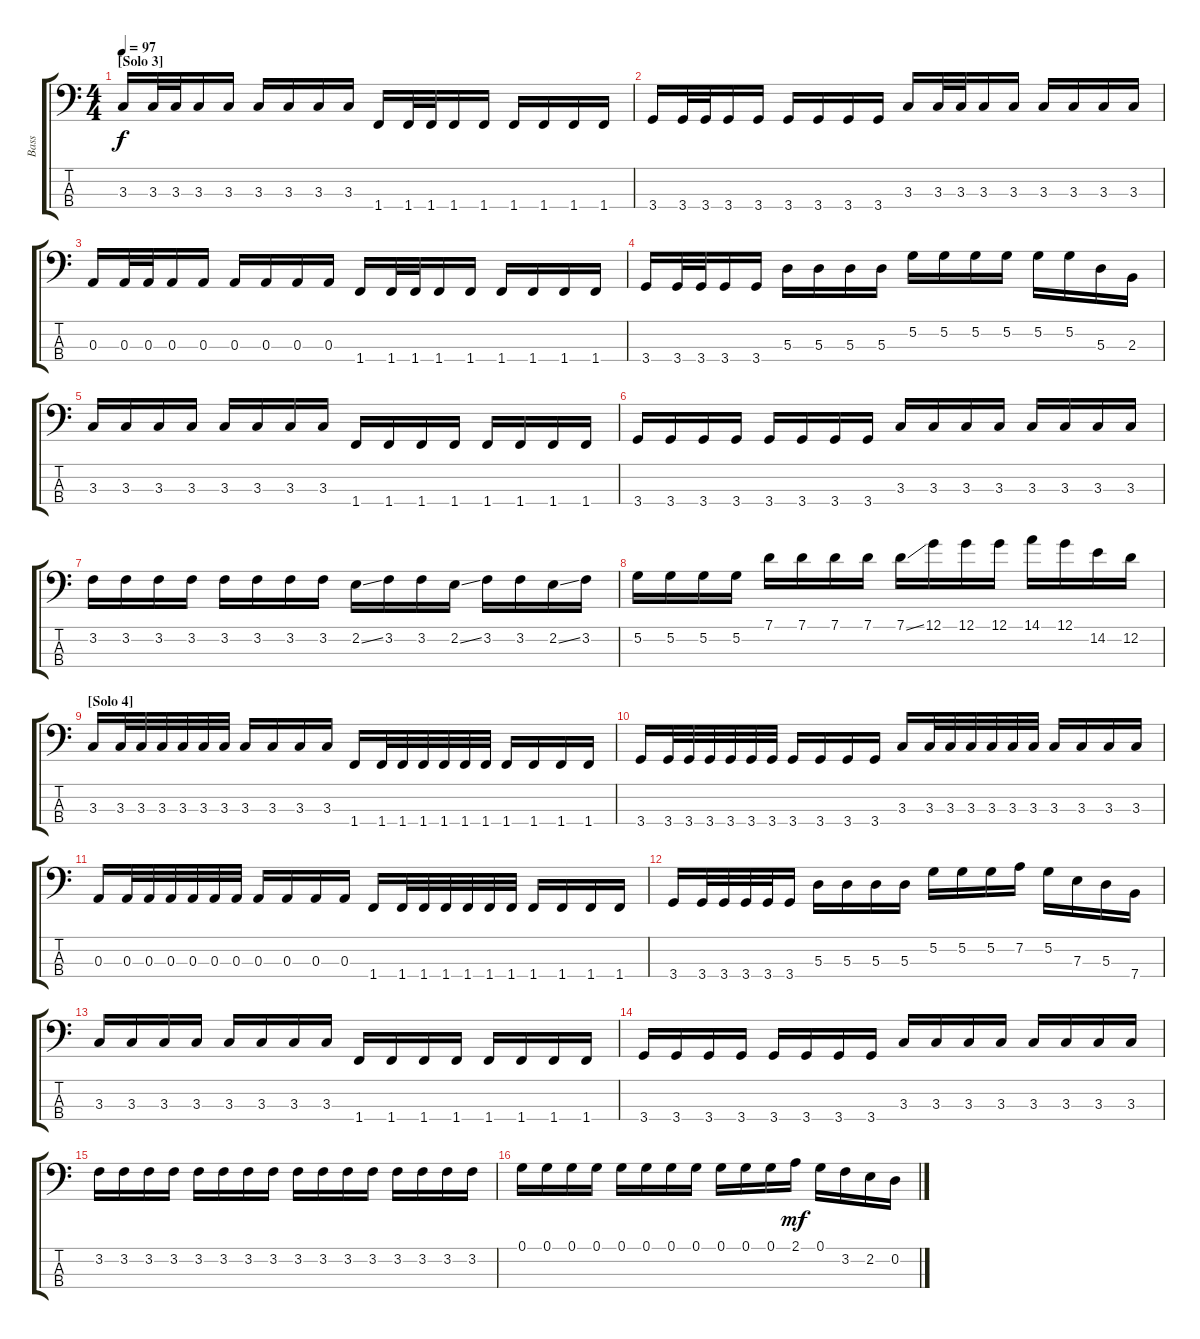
\track ("Bass" "Bass") {instrument electricbassfinger}
\staff {score tabs}
\tuning (G2 D2 A1 E1) {hide}
\ts (4 4)
\section ("" "[Solo 3]")
\tempo 97
\clef f4
\ks c
3.3.16{dy f} 3.3.32 3.3.32 3.3.16 3.3.16 3.3.16 3.3.16 3.3.16 3.3.16 1.4.16 1.4.32 1.4.32 1.4.16 1.4.16 1.4.16 1.4.16 1.4.16 1.4.16 |
3.4.16 3.4.32 3.4.32 3.4.16 3.4.16 3.4.16 3.4.16 3.4.16 3.4.16 3.3.16 3.3.32 3.3.32 3.3.16 3.3.16 3.3.16 3.3.16 3.3.16 3.3.16 |
0.3.16 0.3.32 0.3.32 0.3.16 0.3.16 0.3.16 0.3.16 0.3.16 0.3.16 1.4.16 1.4.32 1.4.32 1.4.16 1.4.16 1.4.16 1.4.16 1.4.16 1.4.16 |
3.4.16 3.4.32 3.4.32 3.4.16 3.4.16 5.3.16 5.3.16 5.3.16 5.3.16 5.2.16 5.2.16 5.2.16 5.2.16 5.2.16 5.2.16 5.3.16 2.3.16 |
3.3.16 3.3.16 3.3.16 3.3.16 3.3.16 3.3.16 3.3.16 3.3.16 1.4.16 1.4.16 1.4.16 1.4.16 1.4.16 1.4.16 1.4.16 1.4.16 |
3.4.16 3.4.16 3.4.16 3.4.16 3.4.16 3.4.16 3.4.16 3.4.16 3.3.16 3.3.16 3.3.16 3.3.16 3.3.16 3.3.16 3.3.16 3.3.16 |
3.2.16 3.2.16 3.2.16 3.2.16 3.2.16 3.2.16 3.2.16 3.2.16 2.2{ss}.16 3.2.16 3.2.16 2.2{ss}.16 3.2.16 3.2.16 2.2{ss}.16 3.2.16 |
5.2.16 5.2.16 5.2.16 5.2.16 7.1.16 7.1.16 7.1.16 7.1.16 7.1{ss}.16 12.1.16 12.1.16 12.1.16 14.1.16 12.1.16 14.2.16 12.2.16 |
\section ("" "[Solo 4]")
3.3.16 3.3.32 3.3.32 3.3.32 3.3.32 3.3.32 3.3.32 3.3.16 3.3.16 3.3.16 3.3.16 1.4.16 1.4.32 1.4.32 1.4.32 1.4.32 1.4.32 1.4.32 1.4.16 1.4.16 1.4.16 1.4.16 |
3.4.16 3.4.32 3.4.32 3.4.32 3.4.32 3.4.32 3.4.32 3.4.16 3.4.16 3.4.16 3.4.16 3.3.16 3.3.32 3.3.32 3.3.32 3.3.32 3.3.32 3.3.32 3.3.16 3.3.16 3.3.16 3.3.16 |
0.3.16 0.3.32 0.3.32 0.3.32 0.3.32 0.3.32 0.3.32 0.3.16 0.3.16 0.3.16 0.3.16 1.4.16 1.4.32 1.4.32 1.4.32 1.4.32 1.4.32 1.4.32 1.4.16 1.4.16 1.4.16 1.4.16 |
3.4.16 3.4.32 3.4.32 3.4.32 3.4.32 3.4.16 5.3.16 5.3.16 5.3.16 5.3.16 5.2.16 5.2.16 5.2.16 7.2.16 5.2.16 7.3.16 5.3.16 7.4.16 |
3.3.16 3.3.16 3.3.16 3.3.16 3.3.16 3.3.16 3.3.16 3.3.16 1.4.16 1.4.16 1.4.16 1.4.16 1.4.16 1.4.16 1.4.16 1.4.16 |
3.4.16 3.4.16 3.4.16 3.4.16 3.4.16 3.4.16 3.4.16 3.4.16 3.3.16 3.3.16 3.3.16 3.3.16 3.3.16 3.3.16 3.3.16 3.3.16 |
3.2.16 3.2.16 3.2.16 3.2.16 3.2.16 3.2.16 3.2.16 3.2.16 3.2.16 3.2.16 3.2.16 3.2.16 3.2.16 3.2.16 3.2.16 3.2.16 |
0.1.16 0.1.16 0.1.16 0.1.16 0.1.16 0.1.16 0.1.16 0.1.16 0.1.16 0.1.16 0.1.16 2.1.16{dy mf} 0.1.16 3.2.16 2.2.16 0.2.16
